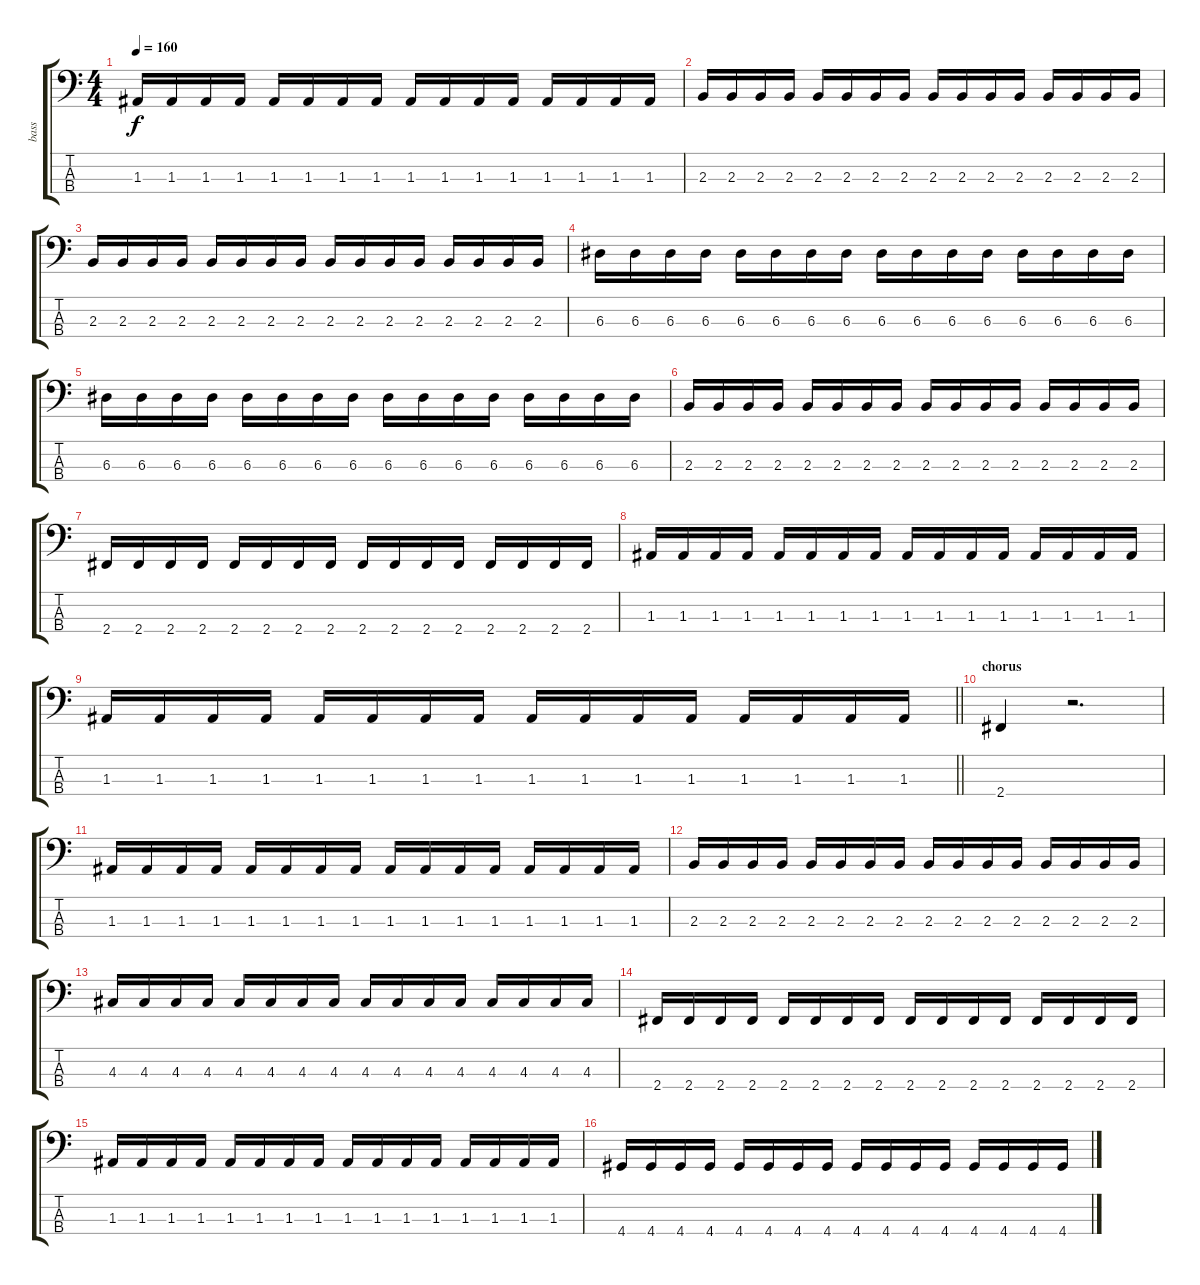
\track ("bass" "bass") {instrument electricbassfinger}
\staff {score tabs}
\tuning (G2 D2 A1 E1) {hide}
\ts (4 4)
\tempo 160
\clef f4
\ks c
1.3.16{dy f} 1.3.16 1.3.16 1.3.16 1.3.16 1.3.16 1.3.16 1.3.16 1.3.16 1.3.16 1.3.16 1.3.16 1.3.16 1.3.16 1.3.16 1.3.16 |
2.3.16 2.3.16 2.3.16 2.3.16 2.3.16 2.3.16 2.3.16 2.3.16 2.3.16 2.3.16 2.3.16 2.3.16 2.3.16 2.3.16 2.3.16 2.3.16 |
2.3.16 2.3.16 2.3.16 2.3.16 2.3.16 2.3.16 2.3.16 2.3.16 2.3.16 2.3.16 2.3.16 2.3.16 2.3.16 2.3.16 2.3.16 2.3.16 |
6.3.16 6.3.16 6.3.16 6.3.16 6.3.16 6.3.16 6.3.16 6.3.16 6.3.16 6.3.16 6.3.16 6.3.16 6.3.16 6.3.16 6.3.16 6.3.16 |
6.3.16 6.3.16 6.3.16 6.3.16 6.3.16 6.3.16 6.3.16 6.3.16 6.3.16 6.3.16 6.3.16 6.3.16 6.3.16 6.3.16 6.3.16 6.3.16 |
2.3.16 2.3.16 2.3.16 2.3.16 2.3.16 2.3.16 2.3.16 2.3.16 2.3.16 2.3.16 2.3.16 2.3.16 2.3.16 2.3.16 2.3.16 2.3.16 |
2.4.16 2.4.16 2.4.16 2.4.16 2.4.16 2.4.16 2.4.16 2.4.16 2.4.16 2.4.16 2.4.16 2.4.16 2.4.16 2.4.16 2.4.16 2.4.16 |
1.3.16 1.3.16 1.3.16 1.3.16 1.3.16 1.3.16 1.3.16 1.3.16 1.3.16 1.3.16 1.3.16 1.3.16 1.3.16 1.3.16 1.3.16 1.3.16 |
\barLineRight lightlight
1.3.16 1.3.16 1.3.16 1.3.16 1.3.16 1.3.16 1.3.16 1.3.16 1.3.16 1.3.16 1.3.16 1.3.16 1.3.16 1.3.16 1.3.16 1.3.16 |
\section ("" "chorus")
2.4.4 r.2{d} |
1.3.16 1.3.16 1.3.16 1.3.16 1.3.16 1.3.16 1.3.16 1.3.16 1.3.16 1.3.16 1.3.16 1.3.16 1.3.16 1.3.16 1.3.16 1.3.16 |
2.3.16 2.3.16 2.3.16 2.3.16 2.3.16 2.3.16 2.3.16 2.3.16 2.3.16 2.3.16 2.3.16 2.3.16 2.3.16 2.3.16 2.3.16 2.3.16 |
4.3.16 4.3.16 4.3.16 4.3.16 4.3.16 4.3.16 4.3.16 4.3.16 4.3.16 4.3.16 4.3.16 4.3.16 4.3.16 4.3.16 4.3.16 4.3.16 |
2.4.16 2.4.16 2.4.16 2.4.16 2.4.16 2.4.16 2.4.16 2.4.16 2.4.16 2.4.16 2.4.16 2.4.16 2.4.16 2.4.16 2.4.16 2.4.16 |
1.3.16 1.3.16 1.3.16 1.3.16 1.3.16 1.3.16 1.3.16 1.3.16 1.3.16 1.3.16 1.3.16 1.3.16 1.3.16 1.3.16 1.3.16 1.3.16 |
4.4.16 4.4.16 4.4.16 4.4.16 4.4.16 4.4.16 4.4.16 4.4.16 4.4.16 4.4.16 4.4.16 4.4.16 4.4.16 4.4.16 4.4.16 4.4.16
